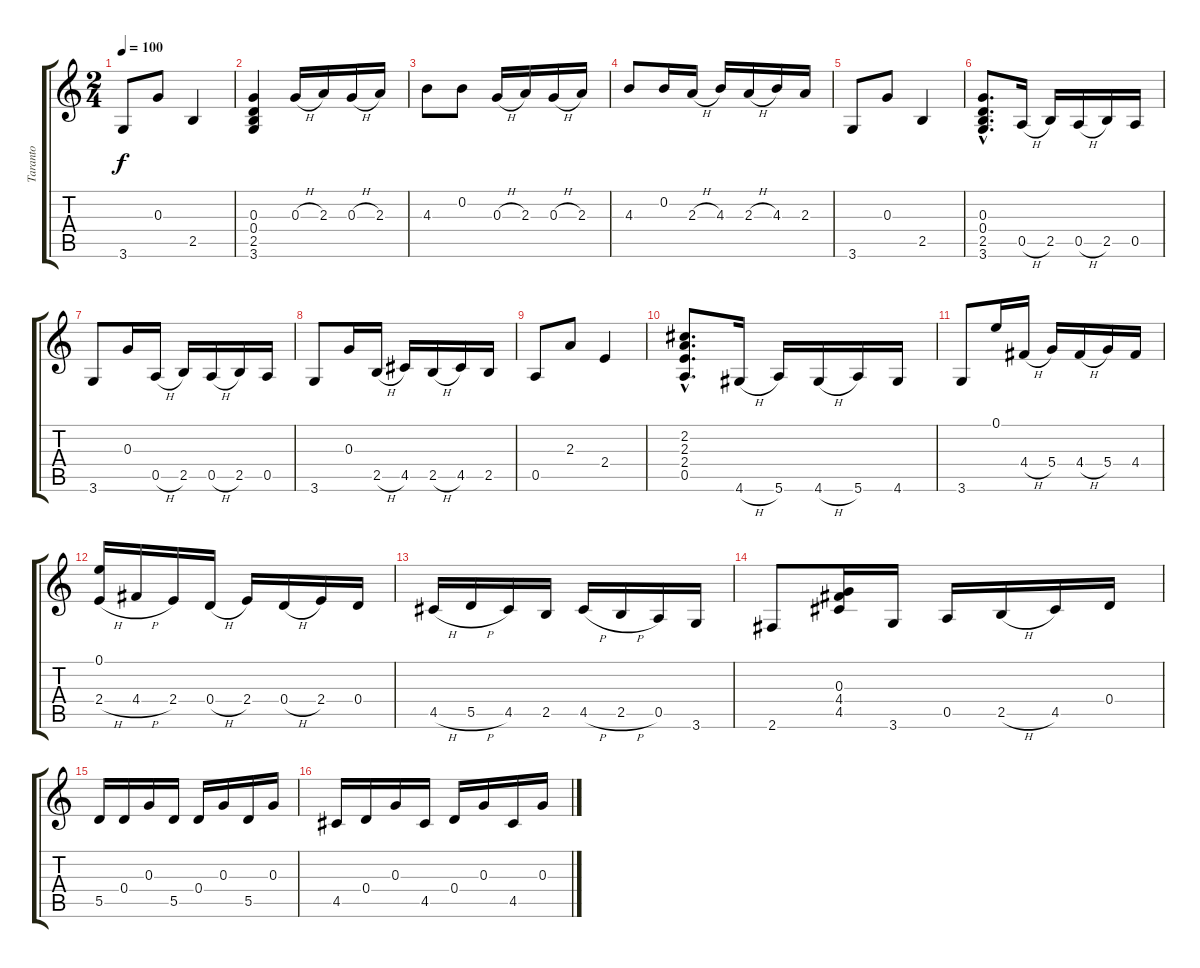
\track ("Taranto" "Taranto") {instrument acousticguitarnylon}
\staff {score tabs}
\tuning (E4 B3 G3 D3 A2 E2) {hide}
\ts (2 4)
\tempo 100
\clef g2
\ks c
3.6.8{dy f} 0.3.8 2.5.4 |
(0.3 0.4 2.5 3.6).4 0.3{h}.16 2.3.16 0.3{h}.16 2.3.16 |
4.3.8 0.2.8 0.3{h}.16 2.3.16 0.3{h}.16 2.3.16 |
4.3.8 0.2.16 2.3{h}.16 4.3.16 2.3{h}.16 4.3.16 2.3.16 |
3.6.8 0.3.8 2.5.4 |
(0.3{hac} 0.4{hac} 2.5{hac} 3.6{hac}).8{d} 0.5{h}.16 2.5.16 0.5{h}.16 2.5.16 0.5.16 |
3.6.8 0.3.16 0.5{h}.16 2.5.16 0.5{h}.16 2.5.16 0.5.16 |
3.6.8 0.3.16 2.5{h}.16 4.5.16 2.5{h}.16 4.5.16 2.5.16 |
0.5.8 2.3.8 2.4.4 |
(2.2{hac} 2.3{hac} 2.4{hac} 0.5{hac}).8{d} 4.6{h}.16 5.6.16 4.6{h}.16 5.6.16 4.6.16 |
3.6.8 0.1.16 4.4{h}.16 5.4.16 4.4{h}.16 5.4.16 4.4.16 |
(0.1 2.4{h}).16 4.4{h}.16 2.4.16 0.4{h}.16 2.4.16 0.4{h}.16 2.4.16 0.4.16 |
4.5{h}.16 5.5{h}.16 4.5.16 2.5.16 4.5{h}.16 2.5{h}.16 0.5.16 3.6.16 |
2.6.8 (0.3 4.4 4.5).16 3.6.16 0.5.16 2.5{h}.16 4.5.16 0.4.16 |
5.5.16 0.4.16 0.3.16 5.5.16 0.4.16 0.3.16 5.5.16 0.3.16 |
4.5.16 0.4.16 0.3.16 4.5.16 0.4.16 0.3.16 4.5.16 0.3.16
